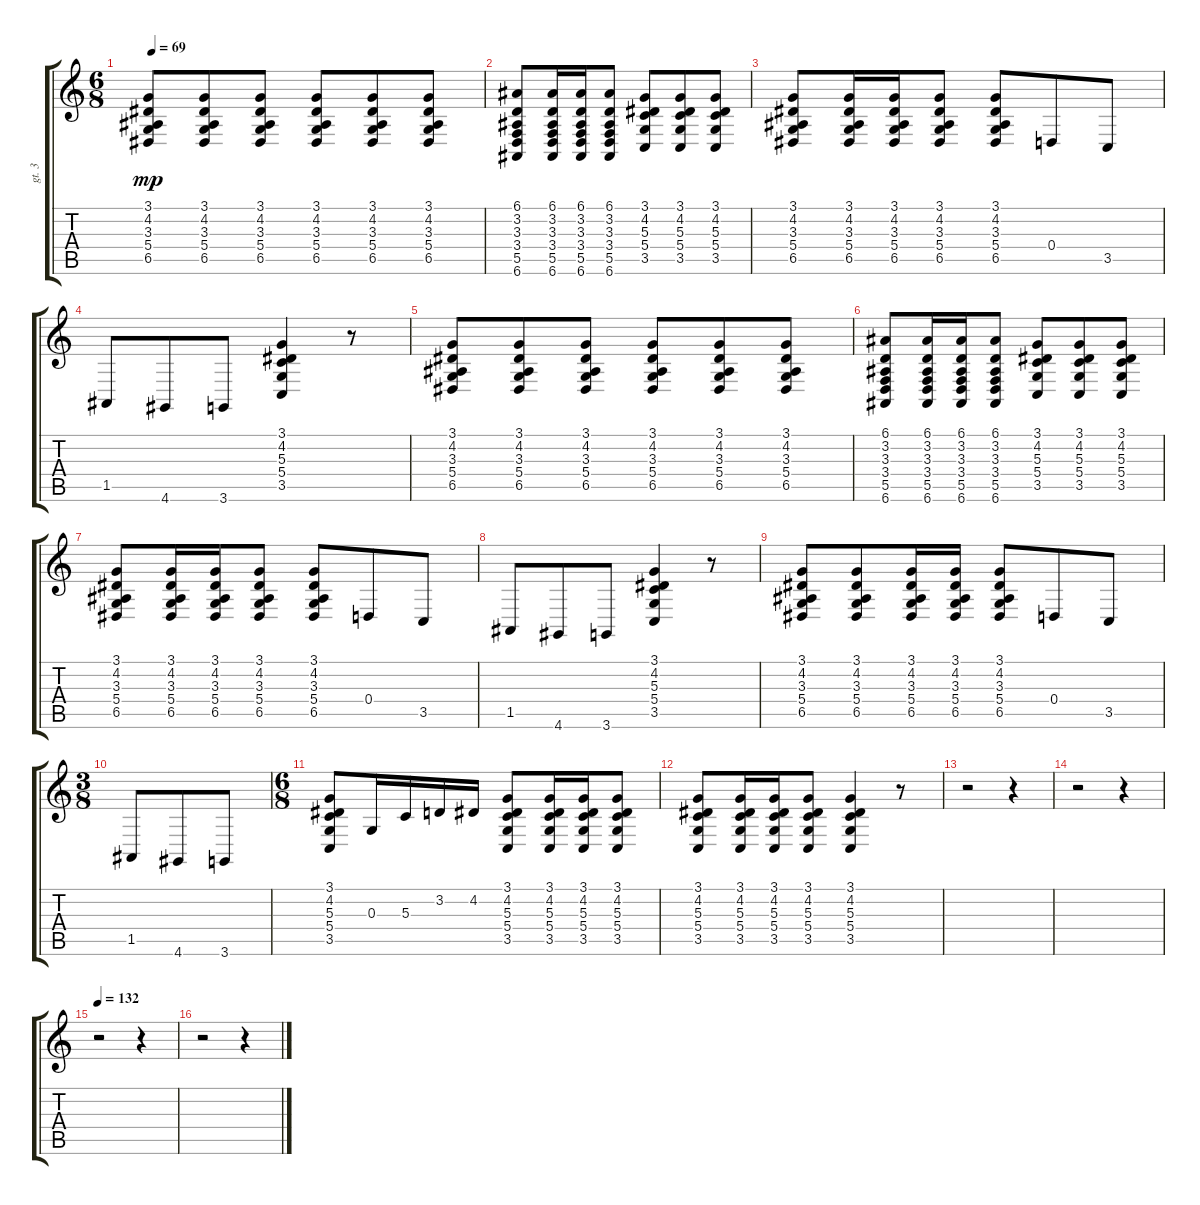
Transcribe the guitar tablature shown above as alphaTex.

\track ("gt. 3" "gt. 3") {instrument harpsichord}
\staff {score tabs}
\tuning (E4 B3 G3 D3 A2 E2) {hide}
\ts (6 8)
\tempo 69
\clef g2
\ks c
(3.1 4.2 3.3 5.4 6.5).8{dy mp} (3.1 4.2 3.3 5.4 6.5).8 (3.1 4.2 3.3 5.4 6.5).8 (3.1 4.2 3.3 5.4 6.5).8 (3.1 4.2 3.3 5.4 6.5).8 (3.1 4.2 3.3 5.4 6.5).8 |
(6.1 3.2 3.3 3.4 5.5 6.6).8 (6.1 3.2 3.3 3.4 5.5 6.6).16 (6.1 3.2 3.3 3.4 5.5 6.6).16 (6.1 3.2 3.3 3.4 5.5 6.6).8 (3.1 4.2 5.3 5.4 3.5).8 (3.1 4.2 5.3 5.4 3.5).8 (3.1 4.2 5.3 5.4 3.5).8 |
(3.1 4.2 3.3 5.4 6.5).8 (3.1 4.2 3.3 5.4 6.5).16 (3.1 4.2 3.3 5.4 6.5).16 (3.1 4.2 3.3 5.4 6.5).8 (3.1 4.2 3.3 5.4 6.5).8 0.4.8 3.5.8 |
1.5.8 4.6.8 3.6.8 (3.1 4.2 5.3 5.4 3.5).4 r.8 |
(3.1 4.2 3.3 5.4 6.5).8 (3.1 4.2 3.3 5.4 6.5).8 (3.1 4.2 3.3 5.4 6.5).8 (3.1 4.2 3.3 5.4 6.5).8 (3.1 4.2 3.3 5.4 6.5).8 (3.1 4.2 3.3 5.4 6.5).8 |
(6.1 3.2 3.3 3.4 5.5 6.6).8 (6.1 3.2 3.3 3.4 5.5 6.6).16 (6.1 3.2 3.3 3.4 5.5 6.6).16 (6.1 3.2 3.3 3.4 5.5 6.6).8 (3.1 4.2 5.3 5.4 3.5).8 (3.1 4.2 5.3 5.4 3.5).8 (3.1 4.2 5.3 5.4 3.5).8 |
(3.1 4.2 3.3 5.4 6.5).8 (3.1 4.2 3.3 5.4 6.5).16 (3.1 4.2 3.3 5.4 6.5).16 (3.1 4.2 3.3 5.4 6.5).8 (3.1 4.2 3.3 5.4 6.5).8 0.4.8 3.5.8 |
1.5.8 4.6.8 3.6.8 (3.1 4.2 5.3 5.4 3.5).4 r.8 |
(3.1 4.2 3.3 5.4 6.5).8 (3.1 4.2 3.3 5.4 6.5).8 (3.1 4.2 3.3 5.4 6.5).16 (3.1 4.2 3.3 5.4 6.5).16 (3.1 4.2 3.3 5.4 6.5).8 0.4.8 3.5.8 |
\ts (3 8)
1.5.8 4.6.8 3.6.8 |
\ts (6 8)
(3.1 4.2 5.3 5.4 3.5).8 0.3.16 5.3.16 3.2.16 4.2.16 (3.1 4.2 5.3 5.4 3.5).8 (3.1 4.2 5.3 5.4 3.5).16 (3.1 4.2 5.3 5.4 3.5).16 (3.1 4.2 5.3 5.4 3.5).8 |
(3.1 4.2 5.3 5.4 3.5).8 (3.1 4.2 5.3 5.4 3.5).16 (3.1 4.2 5.3 5.4 3.5).16 (3.1 4.2 5.3 5.4 3.5).8 (3.1 4.2 5.3 5.4 3.5).4 r.8 |
r.2 r.4 |
r.2 r.4 |
\tempo 132
r.2 r.4 |
r.2 r.4
